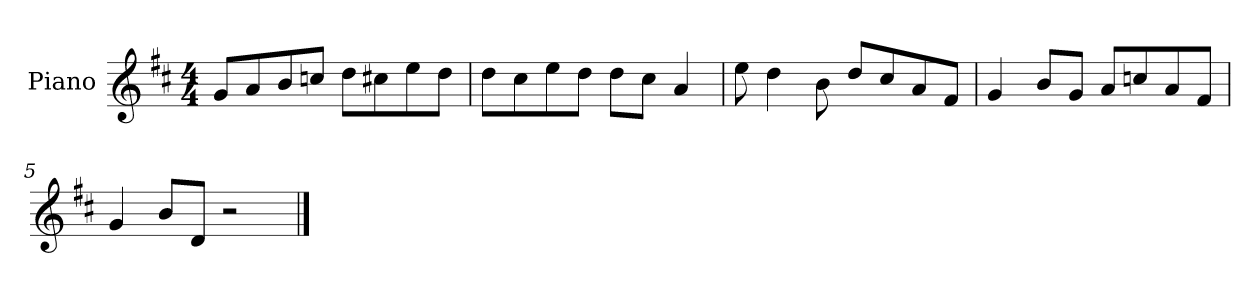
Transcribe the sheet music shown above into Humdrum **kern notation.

**kern
*part1
*staff1
*I"Piano
*I'P-no
*clefG2
*k[f#c#]
*M4/4
*MM90
=1
8g/L
8a/
8b/
8ccn/J
8dd\L
8cc#X\
8ee\
8dd\J
=2
8dd\L
8cc#\
8ee\
8dd\J
8dd\L
8cc#\J
4a/
=3
8ee\
4dd\
8b\
8dd/L
8cc#/
8a/
8f#/J
=4
4g/
8b/L
8g/J
8a/L
8ccn/
8a/
8f#/J
=5
4g/
8b/L
8d/J
2r
==
*-
